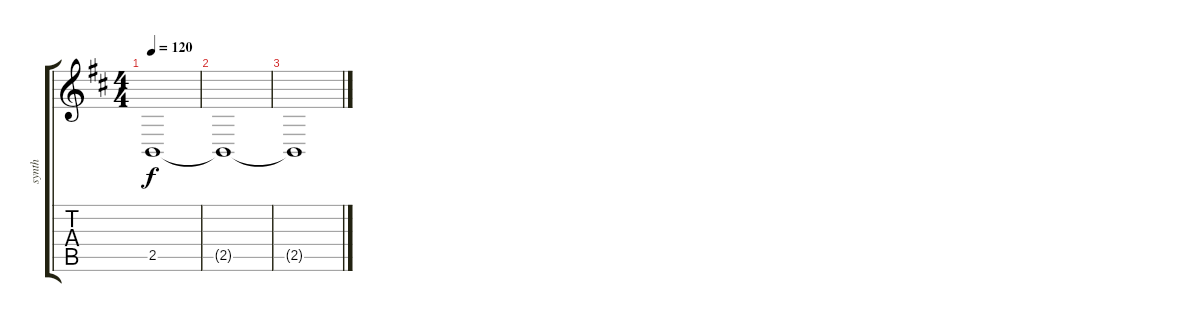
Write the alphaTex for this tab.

\track ("synth" "synth") {instrument lead1square}
\staff {score tabs}
\tuning (E4 B3 G3 D3 A2 E2) {hide}
\ts (4 4)
\tempo 120
\clef g2
\ks bminor
2.5{t}.1{dy f} |
2.5{t}.1 |
2.5{t}.1
